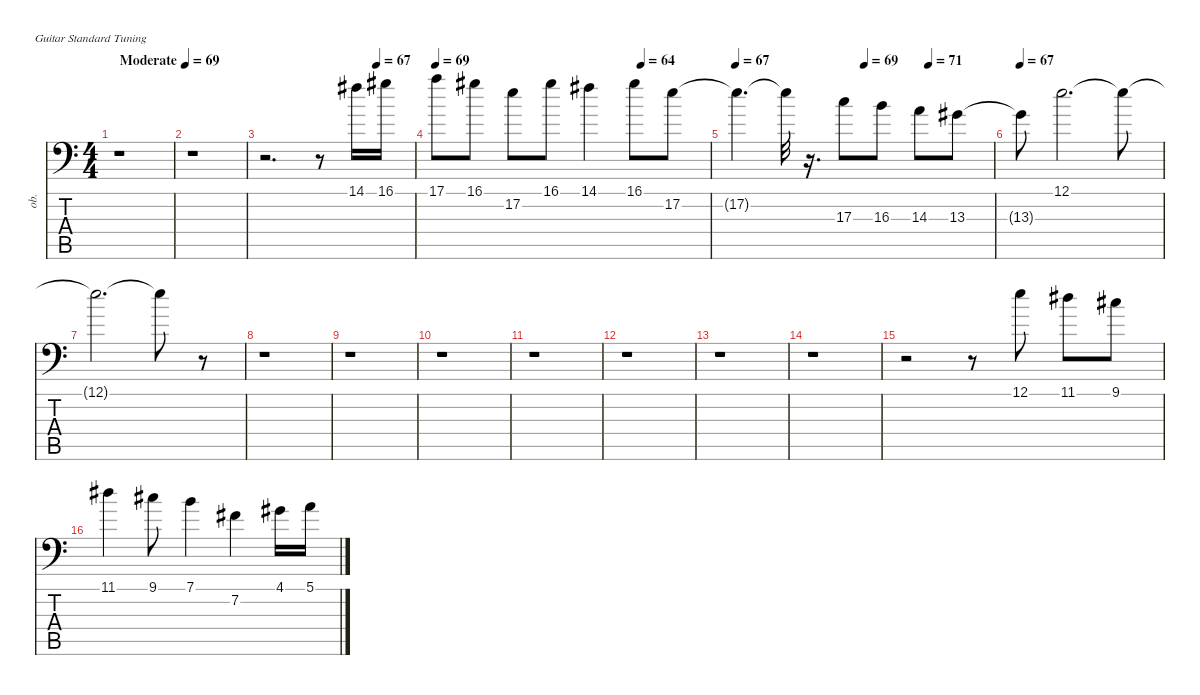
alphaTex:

\defaultSystemsLayout 4
\hideDynamics
\bracketExtendMode nobrackets
\otherSystemsTrackNameOrientation horizontal
\track ("Track 8" "ob.") {instrument oboe}
\staff {score tabs}
\tuning (E4 B3 G3 D3 A2 E2)
\ts (4 4)
\beaming (8 2 2 2 2)
\tempo (69 "Moderate")
\clef f4
\ks c
r.1{dy f instrument oboe beam Down} |
r.1{beam Down} |
\tempo (67 0.75)
r.2{d beam Down} r.8{beam Down} 14.1{acc #}.16{beam Down} 16.1{acc #}.16{beam Down} |
\tempo 69
\tempo (64 0.75)
17.1.8{beam Down} 16.1{acc #}.8{beam Down} 17.2.8{beam Down} 16.1{acc #}.8{dy mf beam Down} 14.1{acc #}.4{beam Down} 16.1{acc #}.8{dy f beam Down} 17.2.8{dy ff beam Down} |
\tempo 67
\tempo (69 0.5)
\tempo (71 0.75)
17.2{t}.4{d dy f beam Down} 17.2{t}.32{beam Down} r.16{d beam Down} 17.3.8{beam Down} 16.3.8{beam Down} 14.3.8{beam Down} 13.3{acc #}.8{beam Down} |
\tempo 67
13.3{t acc #}.8{beam Down} 12.1.2{d beam Down} 12.1{t}.8{beam Down} |
12.1{t}.2{d beam Down} 12.1{t}.8{beam Down} r.8{beam Down} |
r.1{beam Down} |
r.1{beam Down} |
r.1{beam Down} |
r.1{beam Down} |
r.1{beam Down} |
r.1{beam Down} |
r.1{beam Down} |
r.2{beam Down} r.8{beam Down} 12.1.8{dy ff beam Down} 11.1{acc #}.8{dy f beam Down} 9.1{acc #}.8{beam Down} |
11.1{acc #}.4{dy ff beam Down} 9.1{acc #}.8{dy f beam Down} 7.1.4{beam Down} 7.2{acc #}.4{dy ff beam Down} 4.1{acc #}.16{dy f beam Down} 5.1.16{dy mf beam Down}
